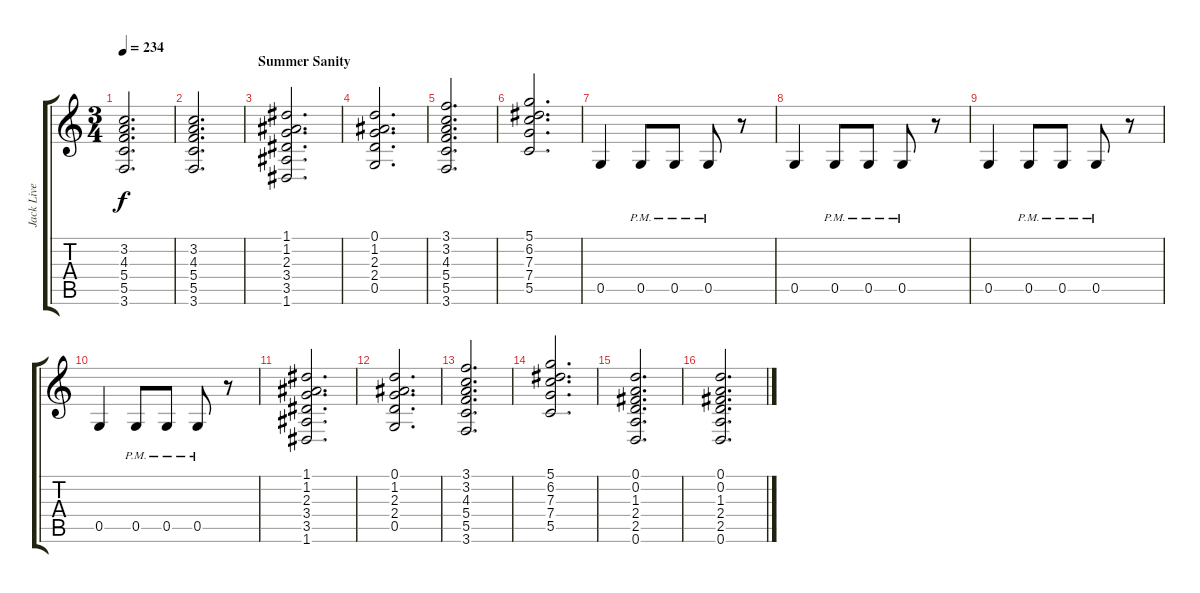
\track ("Jack Live" "Jack Live") {instrument distortionguitar}
\staff {score tabs}
\tuning (D4 A3 F3 C3 G2 D2) {hide}
\ts (3 4)
\tempo 234
\clef g2
\ks c
(3.2 4.3 5.4 5.5 3.6).2{d dy f} |
(3.2 4.3 5.4 5.5 3.6).2{d} |
\section ("" "Summer Sanity")
(1.1 1.2 2.3 3.4 3.5 1.6).2{d} |
(0.1 1.2 2.3 2.4 0.5).2{d} |
(3.1 3.2 4.3 5.4 5.5 3.6).2{d} |
(5.1 6.2 7.3 7.4 5.5).2{d} |
0.5.4 0.5{pm}.8 0.5{pm}.8 0.5{pm}.8 r.8 |
0.5.4 0.5{pm}.8 0.5{pm}.8 0.5{pm}.8 r.8 |
0.5.4 0.5{pm}.8 0.5{pm}.8 0.5{pm}.8 r.8 |
0.5.4 0.5{pm}.8 0.5{pm}.8 0.5{pm}.8 r.8 |
(1.1 1.2 2.3 3.4 3.5 1.6).2{d} |
(0.1 1.2 2.3 2.4 0.5).2{d} |
(3.1 3.2 4.3 5.4 5.5 3.6).2{d} |
(5.1 6.2 7.3 7.4 5.5).2{d} |
(0.1 0.2 1.3 2.4 2.5 0.6).2{d} |
(0.1 0.2 1.3 2.4 2.5 0.6).2{d}
